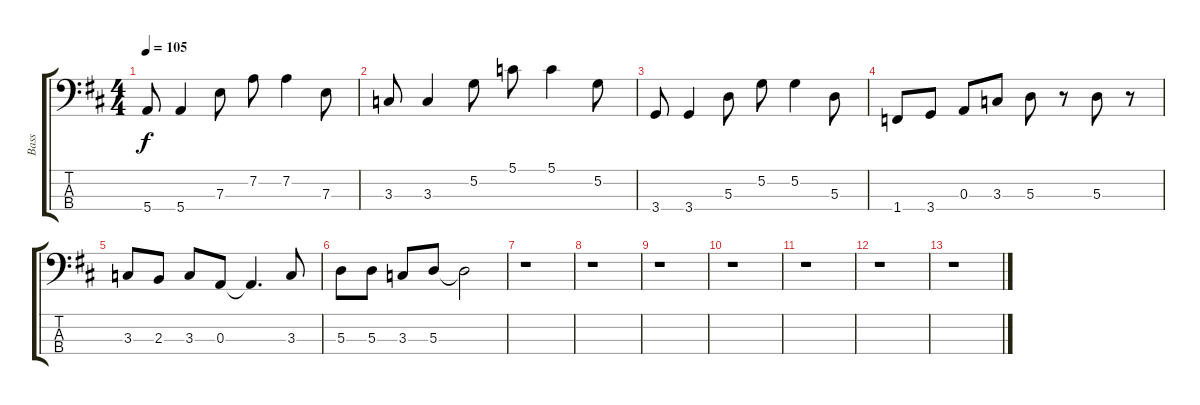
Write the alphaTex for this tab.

\track ("Bass" "Bass") {instrument electricbassfinger}
\staff {score tabs}
\tuning (G2 D2 A1 E1) {hide}
\ts (4 4)
\tempo 105
\clef f4
\ks d
5.4.8{dy f} 5.4.4 7.3.8 7.2.8 7.2.4 7.3.8 |
3.3.8 3.3.4 5.2.8 5.1.8 5.1.4 5.2.8 |
3.4.8 3.4.4 5.3.8 5.2.8 5.2.4 5.3.8 |
1.4.8 3.4.8 0.3.8 3.3.8 5.3.8 r.8 5.3.8 r.8 |
3.3.8 2.3.8 3.3.8 0.3.8 0.3{t}.4{d} 3.3.8 |
5.3.8 5.3.8 3.3.8 5.3.8 5.3{t}.2 |
r.1 |
r.1 |
r.1 |
r.1 |
r.1 |
r.1 |
r.1
